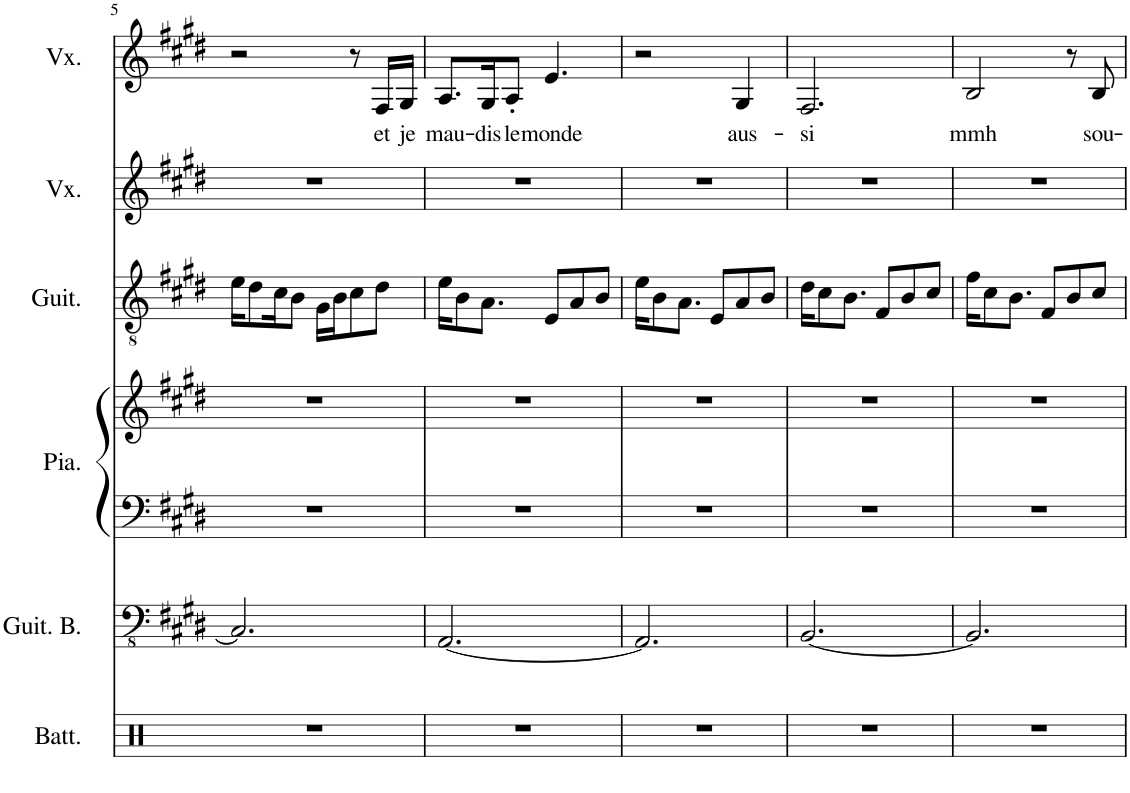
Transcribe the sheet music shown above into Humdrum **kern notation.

**kern	**kern	**kern	**kern	**kern	**kern	**kern	**text
*part6	*part5	*part4	*part4	*part3	*part2	*part1	*part1
*staff7	*staff6	*staff5	*staff4	*staff3	*staff2	*staff1	*staff1
*I"Batterie	*I"Guitare basse	*I"Piano	*	*I"Guitare classique	*I"Voix	*I"Voix	*
*I'Batt.	*I'Guit. B.	*I'Pia.	*	*I'Guit.	*I'Vx.	*I'Vx.	*
!!LO:PB:g=z
*clefX	*clefFv4	*clefF4	*clefG2	*clefGv2	*clefG2	*clefG2	*
*k[]	*k[f#c#g#d#]	*k[f#c#g#d#]	*k[f#c#g#d#]	*k[f#c#g#d#]	*k[f#c#g#d#]	*k[f#c#g#d#]	*
*M6/8	*M6/8	*M6/8	*M6/8	*M6/8	*M6/8	*M6/8	*
=5	=5	=5	=5	=5	=5	=5	=5
2.r	2.CC#/]	2.r	2.r	16e\KL	2.r	2r	.
.	.	.	.	8d#\	.	.	.
.	.	.	.	16c#\K	.	.	.
.	.	.	.	8B\J	.	.	.
.	.	.	.	16G#\LL	.	.	.
.	.	.	.	16B\J	.	.	.
.	.	.	.	8c#\	.	8r	.
!	!	!	!	!	!	!	!LO:LY:b
.	.	.	.	8d#\J	.	16F#/LL	et
!	!	!	!	!	!	!	!LO:LY:b
.	.	.	.	.	.	16G#/JJ	je
=6	=6	=6	=6	=6	=6	=6	=6
!	!	!	!	!	!	!	!LO:LY:b
2.r	[2.AAA/	2.r	2.r	16e\KL	2.r	8.A/L	mau-
.	.	.	.	8B\	.	.	.
!	!	!	!	!	!	!	!LO:LY:b
.	.	.	.	8.A\J	.	16G#/K	dis
!	!	!	!	!	!	!	!LO:LY:b
.	.	.	.	.	.	8A'/J	le
!	!	!	!	!	!	!	!LO:LY:b
.	.	.	.	8E/L	.	4.e/	monde
.	.	.	.	8A/	.	.	.
.	.	.	.	8B/J	.	.	.
=7	=7	=7	=7	=7	=7	=7	=7
2.r	2.AAA/]	2.r	2.r	16e\KL	2.r	2r	.
.	.	.	.	8B\	.	.	.
.	.	.	.	8.A\J	.	.	.
.	.	.	.	8E/L	.	.	.
!	!	!	!	!	!	!	!LO:LY:b
.	.	.	.	8A/	.	4G#/	aus-
.	.	.	.	8B/J	.	.	.
=8	=8	=8	=8	=8	=8	=8	=8
!	!	!	!	!	!	!	!LO:LY:b
2.r	[2.BBB/	2.r	2.r	16d#\KL	2.r	2.F#/	-si
.	.	.	.	8c#\	.	.	.
.	.	.	.	8.B\J	.	.	.
.	.	.	.	8F#/L	.	.	.
.	.	.	.	8B/	.	.	.
.	.	.	.	8c#/J	.	.	.
=9	=9	=9	=9	=9	=9	=9	=9
!	!	!	!	!	!	!	!LO:LY:b
2.r	2.BBB/]	2.r	2.r	16f#\KL	2.r	2B/	mmh
.	.	.	.	8c#\	.	.	.
.	.	.	.	8.B\J	.	.	.
.	.	.	.	8F#/L	.	.	.
.	.	.	.	8B/	.	8r	.
!	!	!	!	!	!	!	!LO:LY:b
.	.	.	.	8c#/J	.	8B/	sou-
=	=	=	=	=	=	=	=
*-	*-	*-	*-	*-	*-	*-	*-
